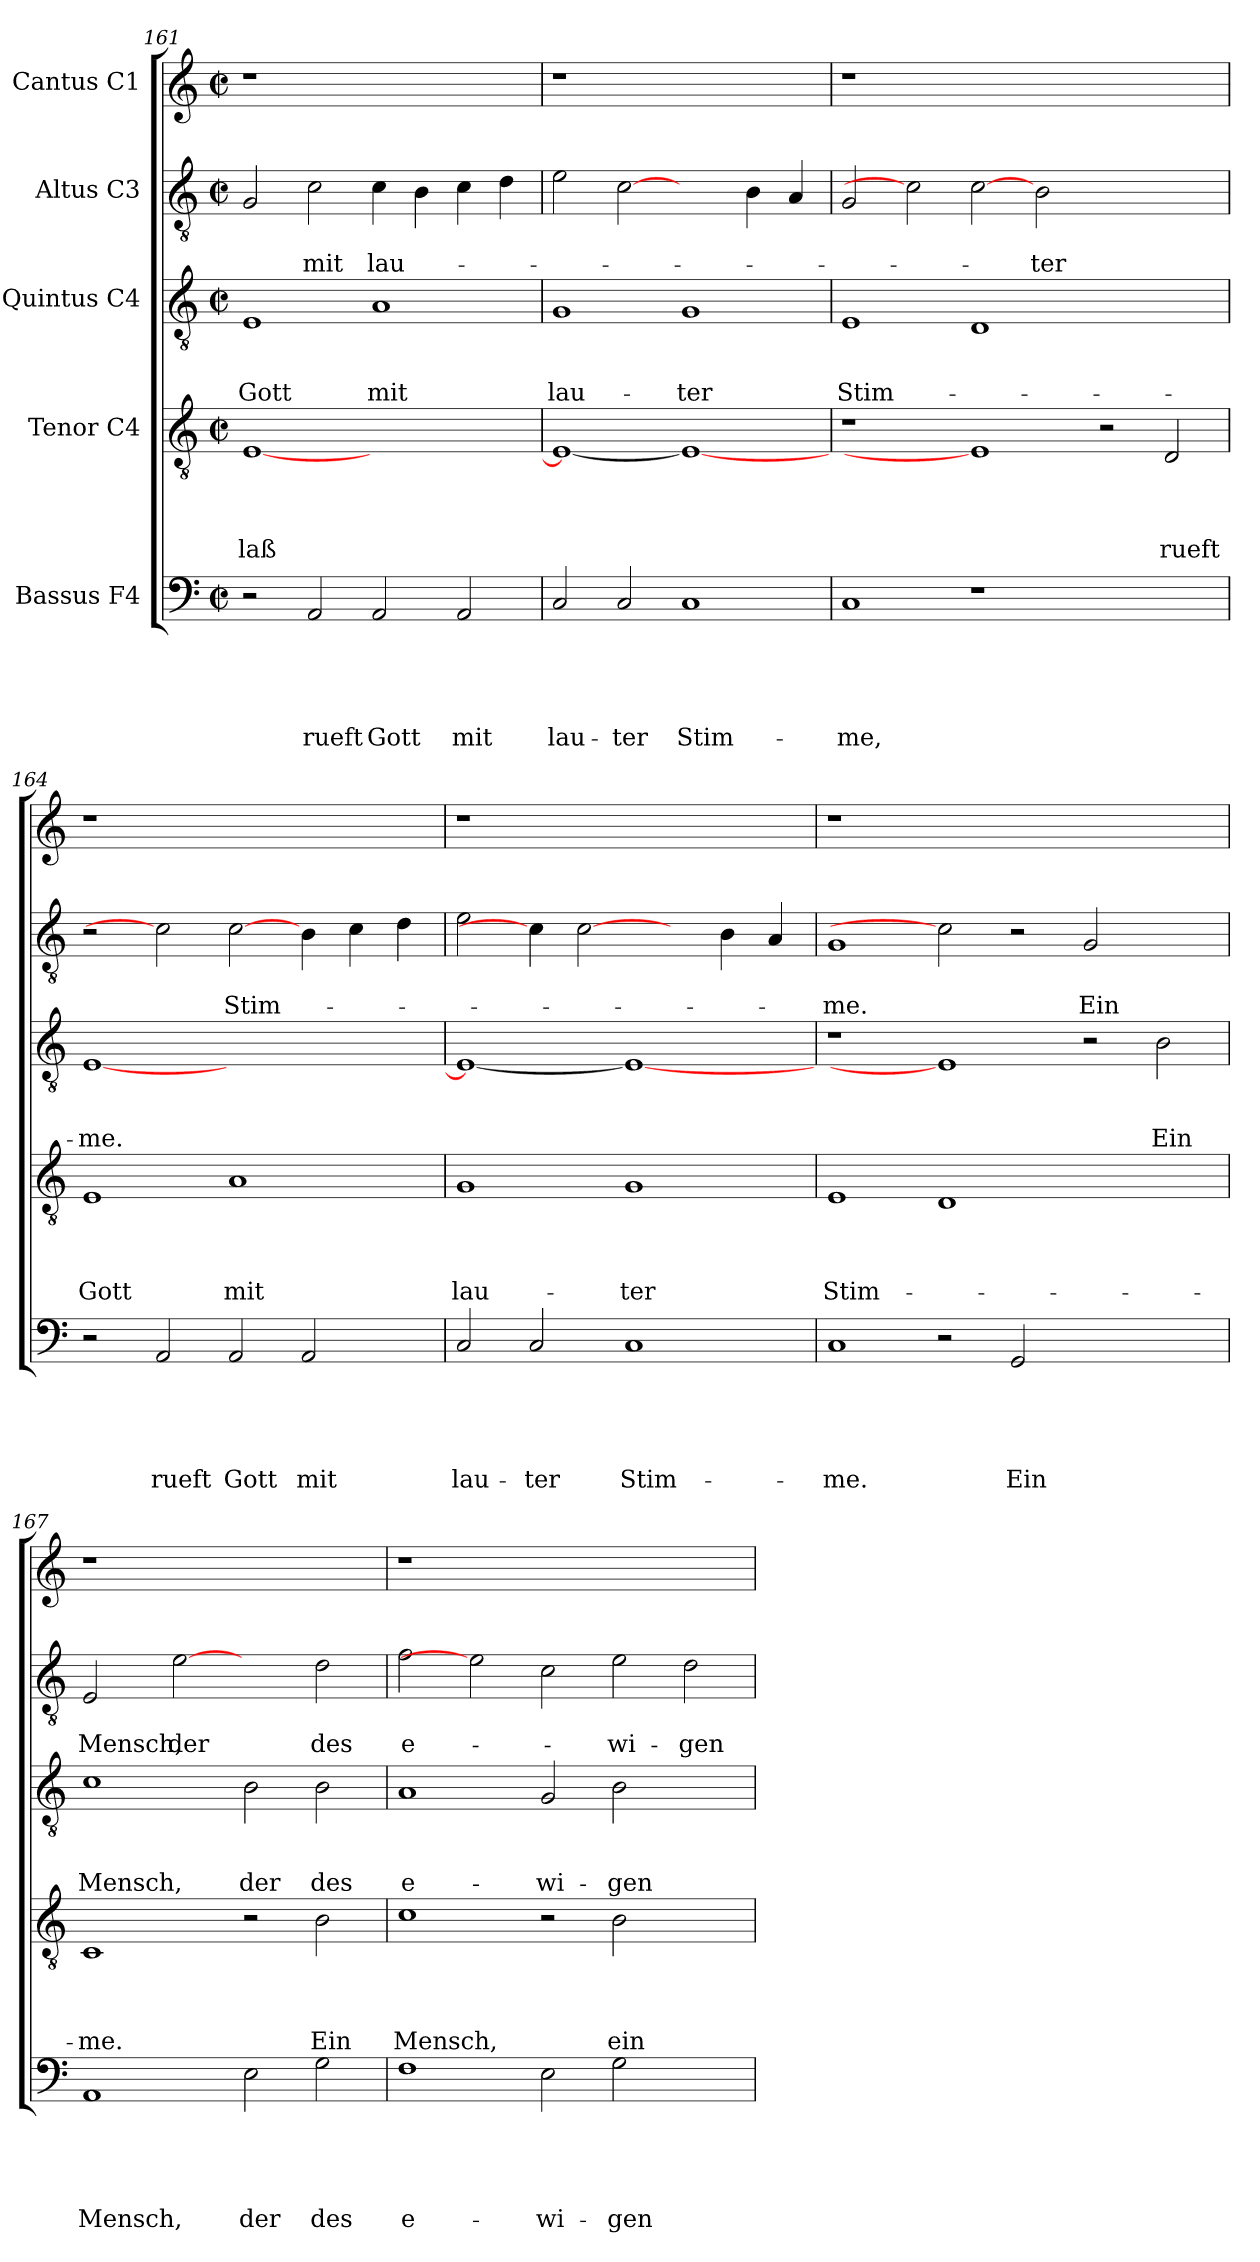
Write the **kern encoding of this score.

**kern	**text	**text	**text	**text	**text	**kern	**text	**text	**text	**text	**kern	**text	**text	**text	**kern	**text	**text	**kern
*part5	*part5	*part5	*part5	*part5	*part5	*part4	*part4	*part4	*part4	*part4	*part3	*part3	*part3	*part3	*part2	*part2	*part2	*part1
*staff5	*staff5	*staff5	*staff5	*staff5	*staff5	*staff4	*staff4	*staff4	*staff4	*staff4	*staff3	*staff3	*staff3	*staff3	*staff2	*staff2	*staff2	*staff1
*I"Bassus F4	*	*	*	*	*	*I"Tenor C4	*	*	*	*	*I"Quintus C4	*	*	*	*I"Altus C3	*	*	*I"Cantus C1
!!LO:LB:g=z
*clefF4	*	*	*	*	*	*clefGv2	*	*	*	*	*clefGv2	*	*	*	*clefGv2	*	*	*clefG2
*k[]	*	*	*	*	*	*k[]	*	*	*	*	*k[]	*	*	*	*k[]	*	*	*k[]
*C:	*	*	*	*	*	*C:	*	*	*	*	*C:	*	*	*	*C:	*	*	*C:
*M2/2	*	*	*	*	*	*M2/2	*	*	*	*	*M2/2	*	*	*	*M2/2	*	*	*M2/2
*met(c|)	*	*	*	*	*	*met(c|)	*	*	*	*	*met(c|)	*	*	*	*met(c|)	*	*	*met(c|)
=161	=161	=161	=161	=161	=161	=161	=161	=161	=161	=161	=161	=161	=161	=161	=161	=161	=161	=161
2r	.	.	.	.	.	[1E	.	.	.	-laß	1E	.	.	Gott	2G/	.	.	1r
2AA/	.	.	.	.	rueft	.	.	.	.	.	.	.	.	.	2c\	.	mit	.
2AA/	.	.	.	.	Gott	1ryy	.	.	.	.	1A	.	.	mit	4c\	.	lau-	1ryy
.	.	.	.	.	.	.	.	.	.	.	.	.	.	.	4B\	.	.	.
2AA/	.	.	.	.	mit	.	.	.	.	.	.	.	.	.	4c\	.	.	.
.	.	.	.	.	.	.	.	.	.	.	.	.	.	.	4d\	.	.	.
=162	=162	=162	=162	=162	=162	=162	=162	=162	=162	=162	=162	=162	=162	=162	=162	=162	=162	=162
2C/	.	.	.	.	lau-	1E_	.	.	.	.	1G	.	.	lau-	2e\	.	.	1r
2C/	.	.	.	.	-ter	.	.	.	.	.	.	.	.	.	[2c	.	.	.
1C	.	.	.	.	Stim-	1E_	.	.	.	.	1G	.	.	-ter	2ryy	.	.	1ryy
.	.	.	.	.	.	.	.	.	.	.	.	.	.	.	4B\	.	.	.
.	.	.	.	.	.	.	.	.	.	.	.	.	.	.	4A/	.	.	.
=163	=163	=163	=163	=163	=163	=163	=163	=163	=163	=163	=163	=163	=163	=163	=163	=163	=163	=163
1C	.	.	.	.	-me,	1r	.	.	.	.	1E	.	.	Stim-	2G/	.	.	1r
.	.	.	.	.	.	.	.	.	.	.	.	.	.	.	2c]	.	.	.
1r	.	.	.	.	.	1E]	.	.	.	.	1D	.	.	.	[2c	.	.	0ryy
.	.	.	.	.	.	.	.	.	.	.	.	.	.	.	2B\	.	-ter	.
1ryy	.	.	.	.	.	2r	.	.	.	.	1ryy	.	.	.	1ryy	.	.	.
.	.	.	.	.	.	2D/	.	.	.	rueft	.	.	.	.	.	.	.	.
=164	=164	=164	=164	=164	=164	=164	=164	=164	=164	=164	=164	=164	=164	=164	=164	=164	=164	=164
2r	.	.	.	.	.	1E	.	.	.	Gott	[1E	.	.	-me.	2r	.	.	1r
2AA/	.	.	.	.	rueft	.	.	.	.	.	.	.	.	.	2c]	.	.	.
2AA/	.	.	.	.	Gott	1A	.	.	.	mit	1ryy	.	.	.	[2c\	.	Stim-	1ryy
2AA/	.	.	.	.	mit	.	.	.	.	.	.	.	.	.	4B\	.	.	.
.	.	.	.	.	.	.	.	.	.	.	.	.	.	.	4c\	.	.	.
4ryy	.	.	.	.	.	4ryy	.	.	.	.	4ryy	.	.	.	4d\	.	.	4ryy
=165	=165	=165	=165	=165	=165	=165	=165	=165	=165	=165	=165	=165	=165	=165	=165	=165	=165	=165
2C/	.	.	.	.	lau-	1G	.	.	.	lau-	1E_	.	.	.	2e\	.	.	1r
2C/	.	.	.	.	-ter	.	.	.	.	.	.	.	.	.	4c\]	.	.	.
.	.	.	.	.	.	.	.	.	.	.	.	.	.	.	[2c	.	.	.
1C	.	.	.	.	Stim-	1G	.	.	.	-ter	1E_	.	.	.	.	.	.	1ryy
.	.	.	.	.	.	.	.	.	.	.	.	.	.	.	4ryy	.	.	.
.	.	.	.	.	.	.	.	.	.	.	.	.	.	.	4B\	.	.	.
.	.	.	.	.	.	.	.	.	.	.	.	.	.	.	4A/	.	.	.
!!LO:LB:g=z
=166	=166	=166	=166	=166	=166	=166	=166	=166	=166	=166	=166	=166	=166	=166	=166	=166	=166	=166
1C	.	.	.	.	-me.	1E	.	.	.	Stim-	1r	.	.	.	1G	.	-me.	1r
2r	.	.	.	.	.	1D	.	.	.	.	1E]	.	.	.	2c]	.	.	0ryy
2GG/	.	.	.	.	Ein	.	.	.	.	.	.	.	.	.	2r	.	.	.
1ryy	.	.	.	.	.	1ryy	.	.	.	.	2r	.	.	.	2G/	.	Ein	.
.	.	.	.	.	.	.	.	.	.	.	2B\	.	.	Ein	2ryy	.	.	.
=167	=167	=167	=167	=167	=167	=167	=167	=167	=167	=167	=167	=167	=167	=167	=167	=167	=167	=167
1AA	.	.	.	.	Mensch,	1C	.	.	.	-me.	1c	.	.	Mensch,	2E/	.	Mensch,	1r
.	.	.	.	.	.	.	.	.	.	.	.	.	.	.	[2e	.	der	.
2E\	.	.	.	.	der	2r	.	.	.	.	2B\	.	.	der	2ryy	.	.	1ryy
2G\	.	.	.	.	des	2B\	.	.	.	Ein	2B\	.	.	des	2d\	.	des	.
=168	=168	=168	=168	=168	=168	=168	=168	=168	=168	=168	=168	=168	=168	=168	=168	=168	=168	=168
1F	.	.	.	.	e-	1c	.	.	.	Mensch,	1A	.	.	e-	2f\	.	e-	1r
.	.	.	.	.	.	.	.	.	.	.	.	.	.	.	2e]	.	.	.
2E\	.	.	.	.	-wi-	2r	.	.	.	.	2G/	.	.	-wi-	2c\	.	.	1.ryy
2G\	.	.	.	.	-gen	2B\	.	.	.	ein	2B\	.	.	-gen	2e\	.	-wi-	.
2ryy	.	.	.	.	.	2ryy	.	.	.	.	2ryy	.	.	.	2d\	.	-gen	.
=	=	=	=	=	=	=	=	=	=	=	=	=	=	=	=	=	=	=
*-	*-	*-	*-	*-	*-	*-	*-	*-	*-	*-	*-	*-	*-	*-	*-	*-	*-	*-
